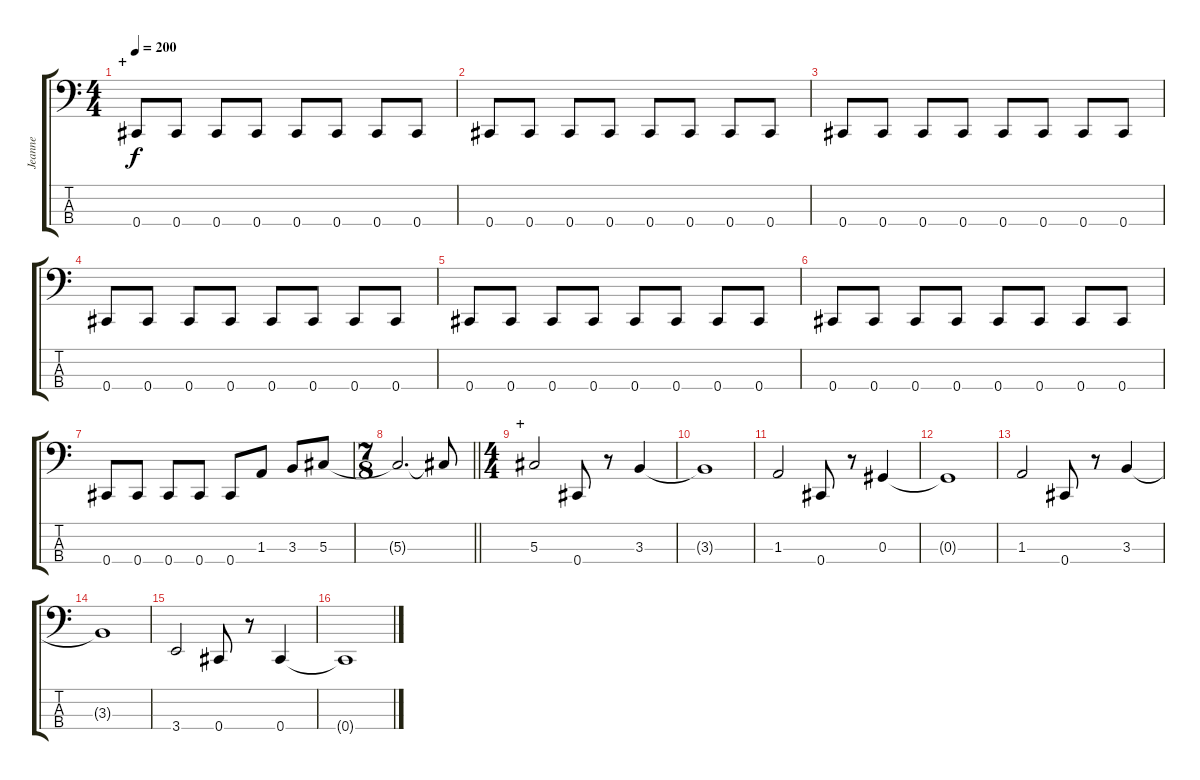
\track ("Jeanne" "Jeanne") {instrument electricbassfinger}
\staff {score tabs}
\tuning (Gb2 Db2 Ab1 Db1) {hide}
\ts (4 4)
\section ("" "+")
\tempo 200
\clef f4
\ks c
0.4.8{dy f} 0.4.8 0.4.8 0.4.8 0.4.8 0.4.8 0.4.8 0.4.8 |
0.4.8 0.4.8 0.4.8 0.4.8 0.4.8 0.4.8 0.4.8 0.4.8 |
0.4.8 0.4.8 0.4.8 0.4.8 0.4.8 0.4.8 0.4.8 0.4.8 |
0.4.8 0.4.8 0.4.8 0.4.8 0.4.8 0.4.8 0.4.8 0.4.8 |
0.4.8 0.4.8 0.4.8 0.4.8 0.4.8 0.4.8 0.4.8 0.4.8 |
0.4.8 0.4.8 0.4.8 0.4.8 0.4.8 0.4.8 0.4.8 0.4.8 |
0.4.8 0.4.8 0.4.8 0.4.8 0.4.8 1.3.8 3.3.8 5.3.8 |
\ts (7 8)
\barLineRight lightlight
5.3{t}.2{d} 5.3{t}.8 |
\ts (4 4)
\section ("" "+")
5.3.2 0.4.8 r.8 3.3.4 |
3.3{t}.1 |
1.3.2 0.4.8 r.8 0.3.4 |
0.3{t}.1 |
1.3.2 0.4.8 r.8 3.3.4 |
3.3{t}.1 |
3.4.2 0.4.8 r.8 0.4.4 |
0.4{t}.1
